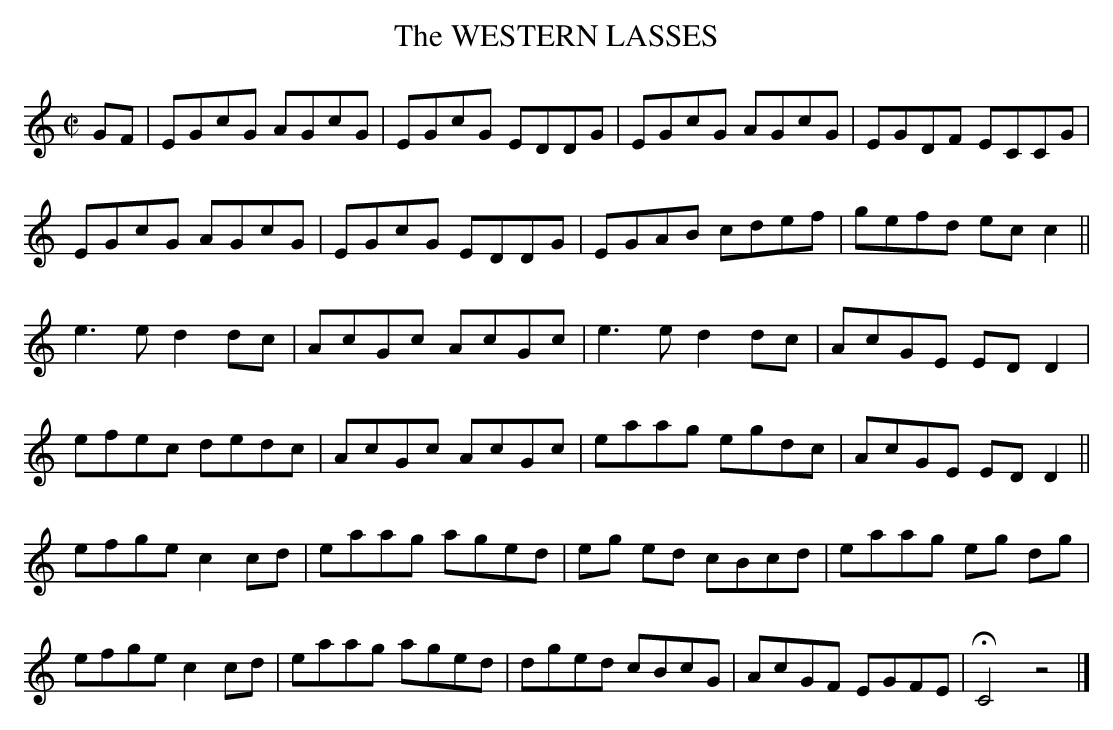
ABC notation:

X:1
T:WESTERN LASSES, The
M:C|
L:1/8
K:C
GF|EGcG AGcG|EGcG EDDG|EGcG AGcG|EGDF ECCG|
EGcG AGcG|EGcG EDDG|EGAB cdef|gefd ecc2||
e3e d2dc|AcGc AcGc|e3e d2dc|AcGE ED D2|
efec dedc|AcGc AcGc|eaag egdc|AcGE EDD2||
efge c2cd|eaag aged|eg ed cBcd|eaag eg dg|
efge c2cd|eaag aged|dged cBcG|AcGF EGFE|HC4z4|]
